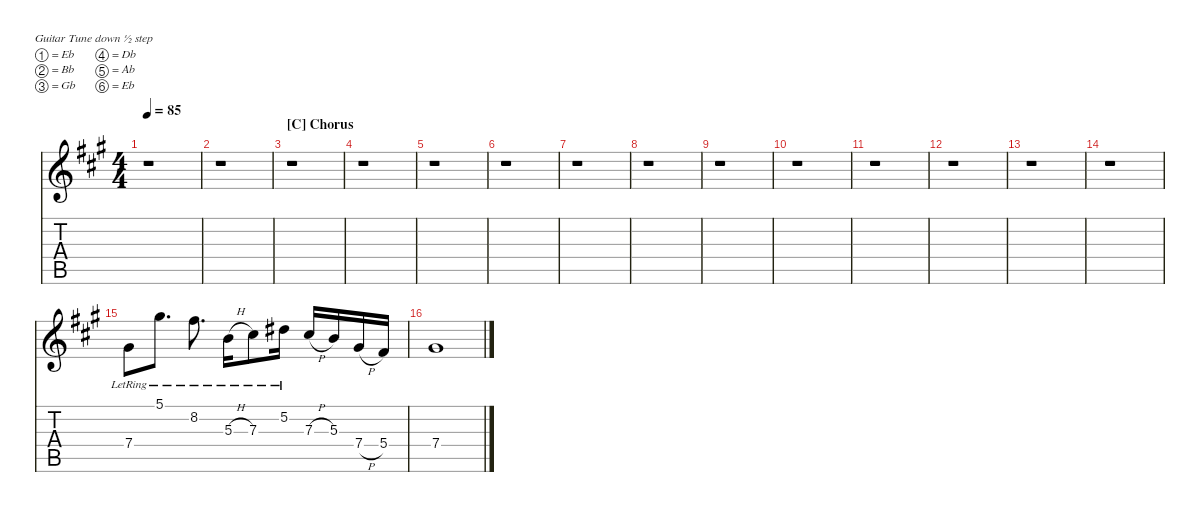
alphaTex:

\defaultSystemsLayout 4
\hideDynamics
\bracketExtendMode nobrackets
\firstSystemTrackNameOrientation horizontal
\otherSystemsTrackNameOrientation horizontal
\track ("Lead Guitar" " ") {instrument overdrivenguitar}
\staff {score tabs}
\tuning (Eb4 Bb3 Gb3 Db3 Ab2 Eb2)
\ts (4 4)
\tempo 85
\clef g2
\ks a
r.1{dy f beam Down} |
r.1{beam Down} |
\section ("C" "Chorus")
r.1{beam Down} |
r.1{beam Down} |
r.1{beam Down} |
r.1{beam Down} |
r.1{beam Down} |
r.1{beam Down} |
r.1{beam Down} |
r.1{beam Down} |
r.1{beam Down} |
r.1{beam Down} |
r.1{beam Down} |
r.1{beam Down} |
7.4{lr acc #}.8{dy mf beam Down} 5.1{lr acc #}.8{d beam Down} 8.2{lr acc #}.8{d beam Down} 5.3{h lr acc forcenatural}.16{beam Down} 7.3{lr acc #}.8{beam Down} 5.2{lr acc #}.16{beam Down} 7.3{h acc #}.16{beam Up} 5.3{acc forcenatural}.16{beam Up} 7.4{h acc #}.16{beam Up} 5.4{acc #}.16{beam Up} |
7.4{acc #}.1{beam Up}
